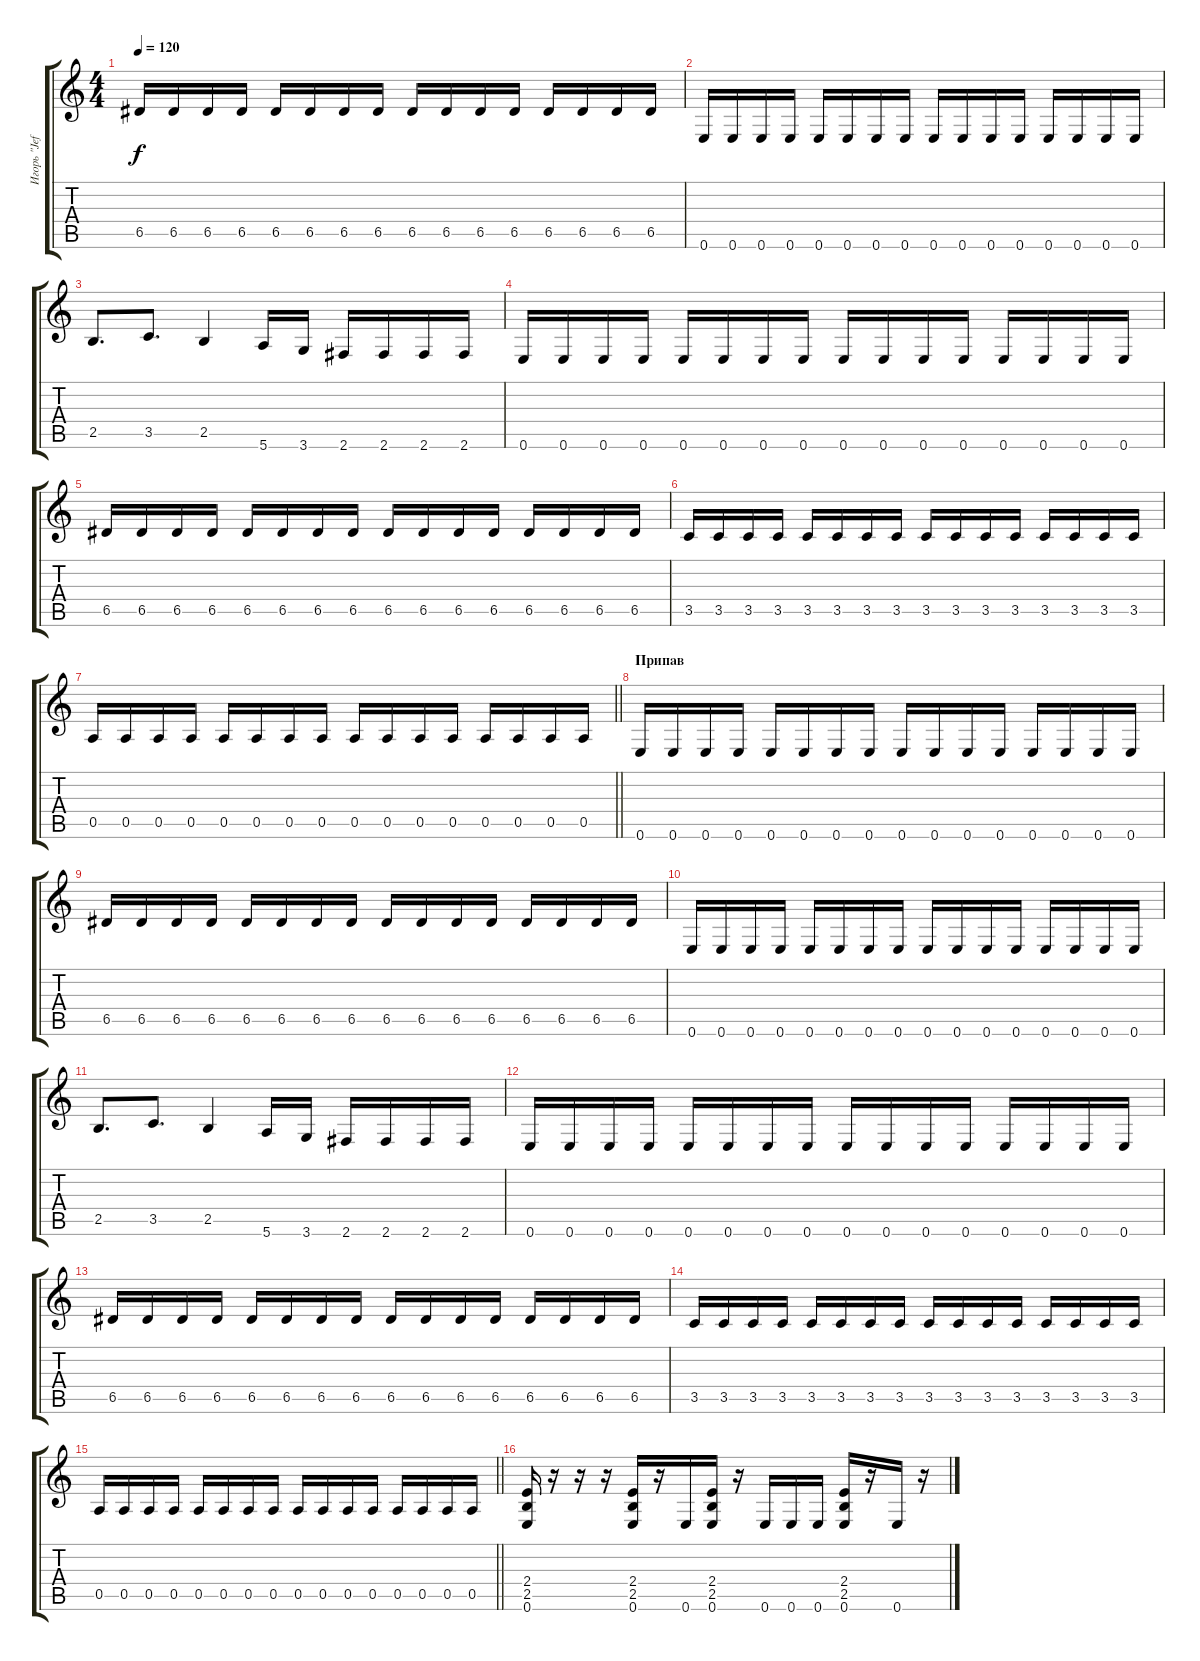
\track ("Игорь \"Jeff\" Поляков" "Игорь \"Jef") {instrument distortionguitar}
\staff {score tabs}
\tuning (E4 B3 G3 D3 A2 E2) {hide}
\ts (4 4)
\tempo 120
\clef g2
\ks c
6.5.16{dy f} 6.5.16 6.5.16 6.5.16 6.5.16 6.5.16 6.5.16 6.5.16 6.5.16 6.5.16 6.5.16 6.5.16 6.5.16 6.5.16 6.5.16 6.5.16 |
0.6.16 0.6.16 0.6.16 0.6.16 0.6.16 0.6.16 0.6.16 0.6.16 0.6.16 0.6.16 0.6.16 0.6.16 0.6.16 0.6.16 0.6.16 0.6.16 |
2.5.8{d} 3.5.8{d} 2.5.4 5.6.16 3.6.16 2.6.16 2.6.16 2.6.16 2.6.16 |
0.6.16 0.6.16 0.6.16 0.6.16 0.6.16 0.6.16 0.6.16 0.6.16 0.6.16 0.6.16 0.6.16 0.6.16 0.6.16 0.6.16 0.6.16 0.6.16 |
6.5.16 6.5.16 6.5.16 6.5.16 6.5.16 6.5.16 6.5.16 6.5.16 6.5.16 6.5.16 6.5.16 6.5.16 6.5.16 6.5.16 6.5.16 6.5.16 |
3.5.16 3.5.16 3.5.16 3.5.16 3.5.16 3.5.16 3.5.16 3.5.16 3.5.16 3.5.16 3.5.16 3.5.16 3.5.16 3.5.16 3.5.16 3.5.16 |
\barLineRight lightlight
0.5.16 0.5.16 0.5.16 0.5.16 0.5.16 0.5.16 0.5.16 0.5.16 0.5.16 0.5.16 0.5.16 0.5.16 0.5.16 0.5.16 0.5.16 0.5.16 |
\section ("" "Припав")
0.6.16 0.6.16 0.6.16 0.6.16 0.6.16 0.6.16 0.6.16 0.6.16 0.6.16 0.6.16 0.6.16 0.6.16 0.6.16 0.6.16 0.6.16 0.6.16 |
6.5.16 6.5.16 6.5.16 6.5.16 6.5.16 6.5.16 6.5.16 6.5.16 6.5.16 6.5.16 6.5.16 6.5.16 6.5.16 6.5.16 6.5.16 6.5.16 |
0.6.16 0.6.16 0.6.16 0.6.16 0.6.16 0.6.16 0.6.16 0.6.16 0.6.16 0.6.16 0.6.16 0.6.16 0.6.16 0.6.16 0.6.16 0.6.16 |
2.5.8{d} 3.5.8{d} 2.5.4 5.6.16 3.6.16 2.6.16 2.6.16 2.6.16 2.6.16 |
0.6.16 0.6.16 0.6.16 0.6.16 0.6.16 0.6.16 0.6.16 0.6.16 0.6.16 0.6.16 0.6.16 0.6.16 0.6.16 0.6.16 0.6.16 0.6.16 |
6.5.16 6.5.16 6.5.16 6.5.16 6.5.16 6.5.16 6.5.16 6.5.16 6.5.16 6.5.16 6.5.16 6.5.16 6.5.16 6.5.16 6.5.16 6.5.16 |
3.5.16 3.5.16 3.5.16 3.5.16 3.5.16 3.5.16 3.5.16 3.5.16 3.5.16 3.5.16 3.5.16 3.5.16 3.5.16 3.5.16 3.5.16 3.5.16 |
\barLineRight lightlight
0.5.16 0.5.16 0.5.16 0.5.16 0.5.16 0.5.16 0.5.16 0.5.16 0.5.16 0.5.16 0.5.16 0.5.16 0.5.16 0.5.16 0.5.16 0.5.16 |
(2.4 2.5 0.6).16 r.16 r.16 r.16 (2.4 2.5 0.6).16 r.16 0.6.16 (2.4 2.5 0.6).16 r.16 0.6.16 0.6.16 0.6.16 (2.4 2.5 0.6).16 r.16 0.6.16 r.16
